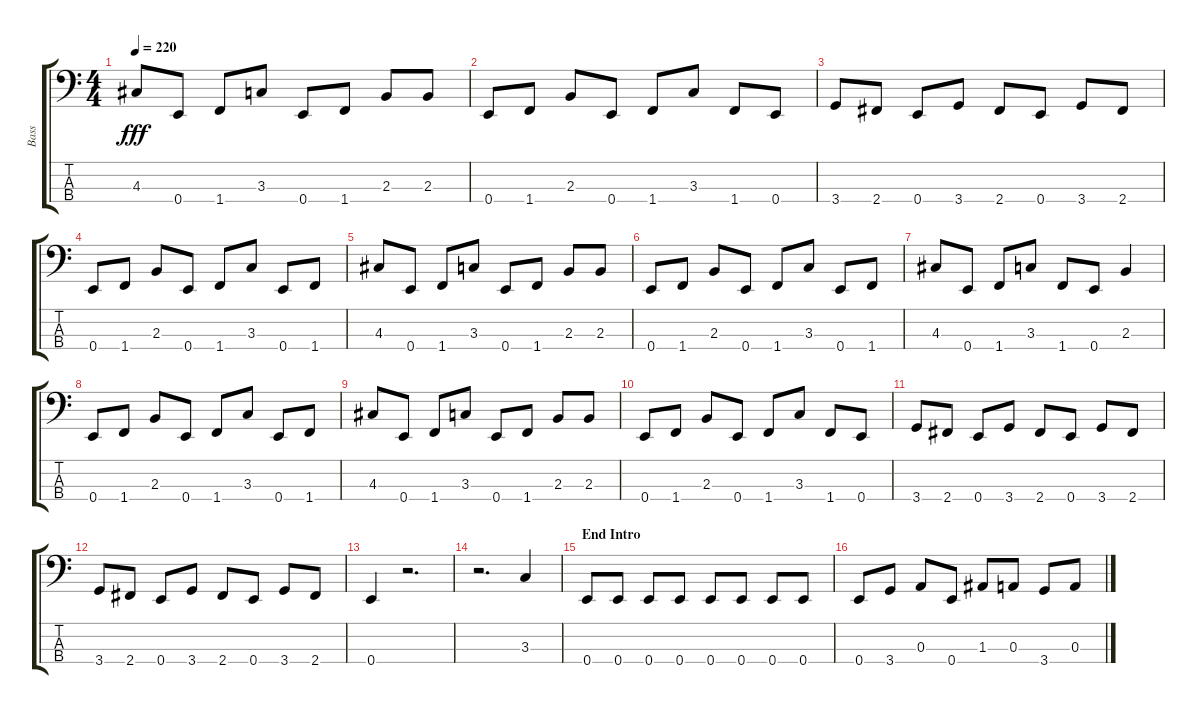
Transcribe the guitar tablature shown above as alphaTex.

\track ("Bass" "Bass") {instrument electricbassfinger}
\staff {score tabs}
\tuning (G2 D2 A1 E1) {hide}
\ts (4 4)
\tempo 220
\clef f4
\ks c
4.3.8{dy fff} 0.4.8 1.4.8 3.3.8 0.4.8 1.4.8 2.3.8 2.3.8 |
0.4.8 1.4.8 2.3.8 0.4.8 1.4.8 3.3.8 1.4.8 0.4.8 |
3.4.8 2.4.8 0.4.8 3.4.8 2.4.8 0.4.8 3.4.8 2.4.8 |
0.4.8 1.4.8 2.3.8 0.4.8 1.4.8 3.3.8 0.4.8 1.4.8 |
4.3.8 0.4.8 1.4.8 3.3.8 0.4.8 1.4.8 2.3.8 2.3.8 |
0.4.8 1.4.8 2.3.8 0.4.8 1.4.8 3.3.8 0.4.8 1.4.8 |
4.3.8 0.4.8 1.4.8 3.3.8 1.4.8 0.4.8 2.3.4 |
0.4.8 1.4.8 2.3.8 0.4.8 1.4.8 3.3.8 0.4.8 1.4.8 |
4.3.8 0.4.8 1.4.8 3.3.8 0.4.8 1.4.8 2.3.8 2.3.8 |
0.4.8 1.4.8 2.3.8 0.4.8 1.4.8 3.3.8 1.4.8 0.4.8 |
3.4.8 2.4.8 0.4.8 3.4.8 2.4.8 0.4.8 3.4.8 2.4.8 |
3.4.8 2.4.8 0.4.8 3.4.8 2.4.8 0.4.8 3.4.8 2.4.8 |
0.4.4 r.2{d} |
r.2{d} 3.3.4 |
\section ("" "End Intro")
0.4.8 0.4.8 0.4.8 0.4.8 0.4.8 0.4.8 0.4.8 0.4.8 |
0.4.8 3.4.8 0.3.8 0.4.8 1.3.8 0.3.8 3.4.8 0.3.8
